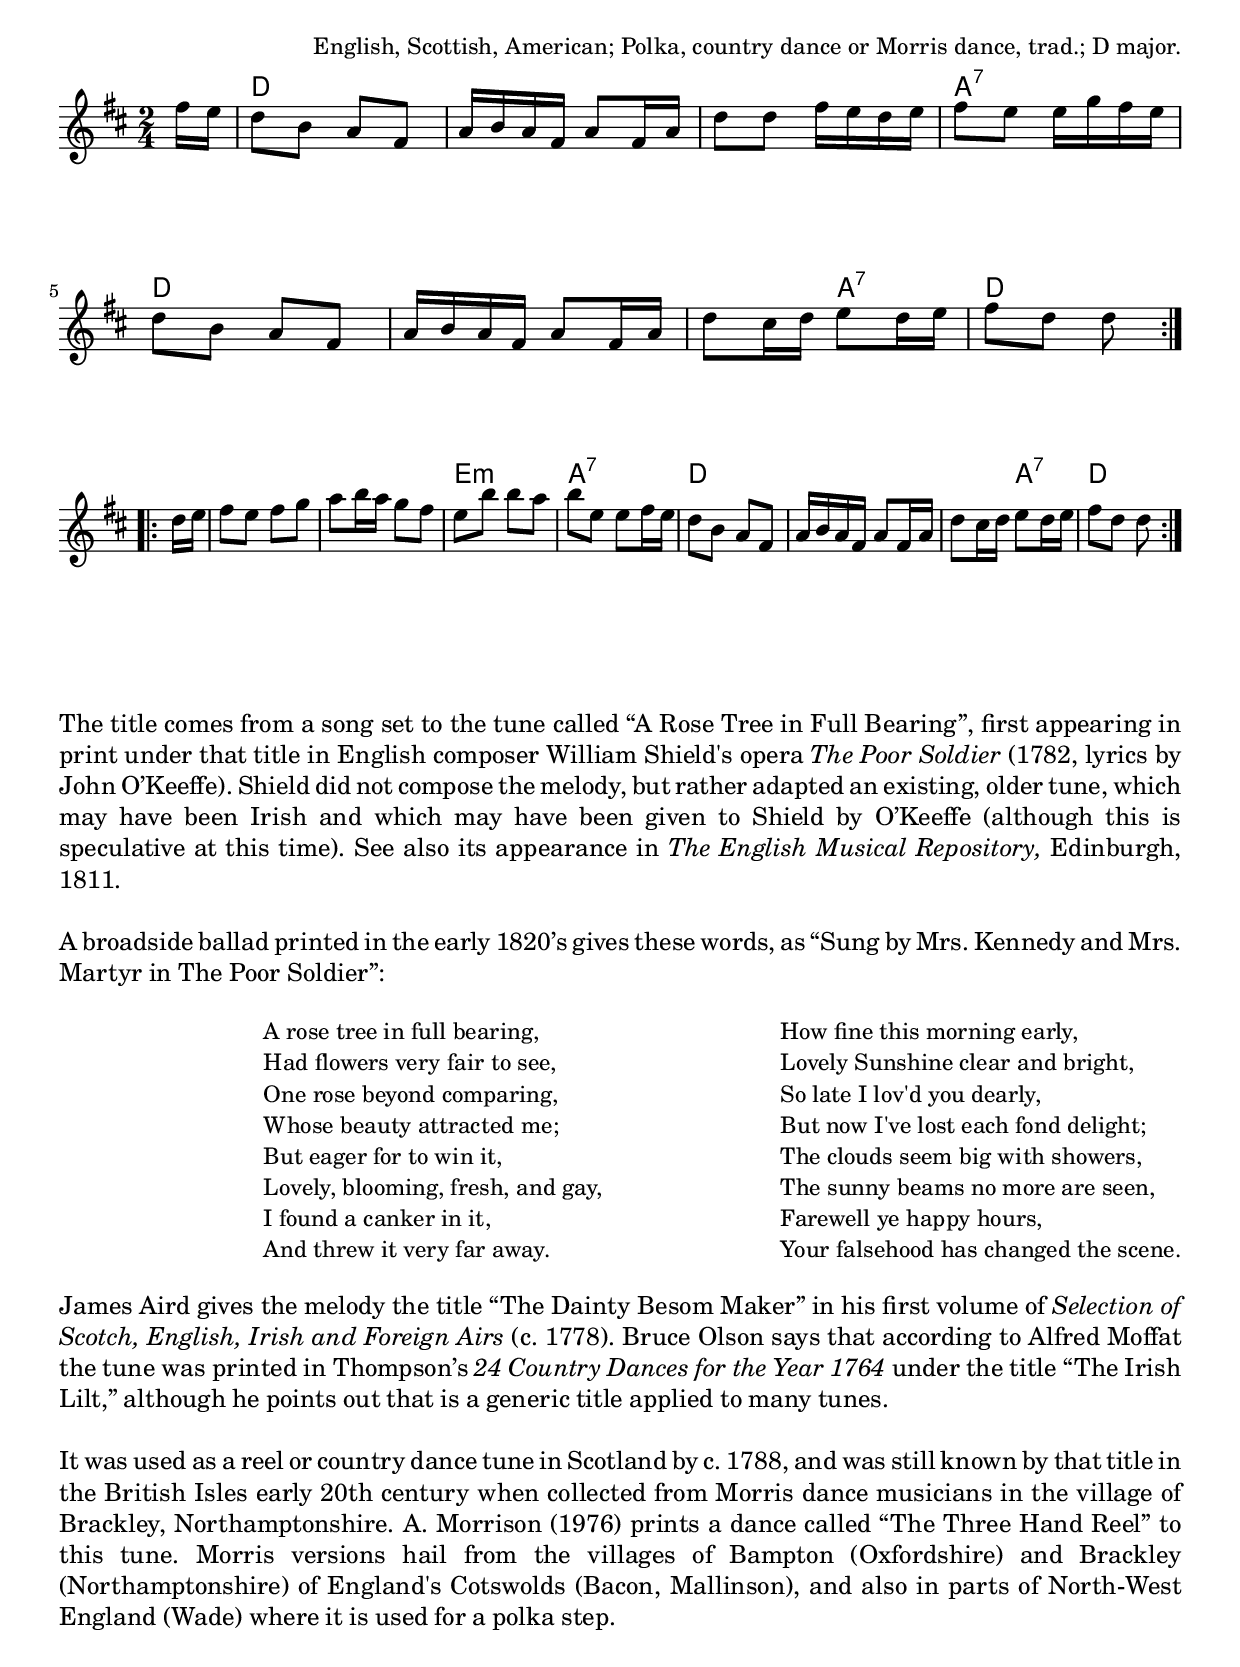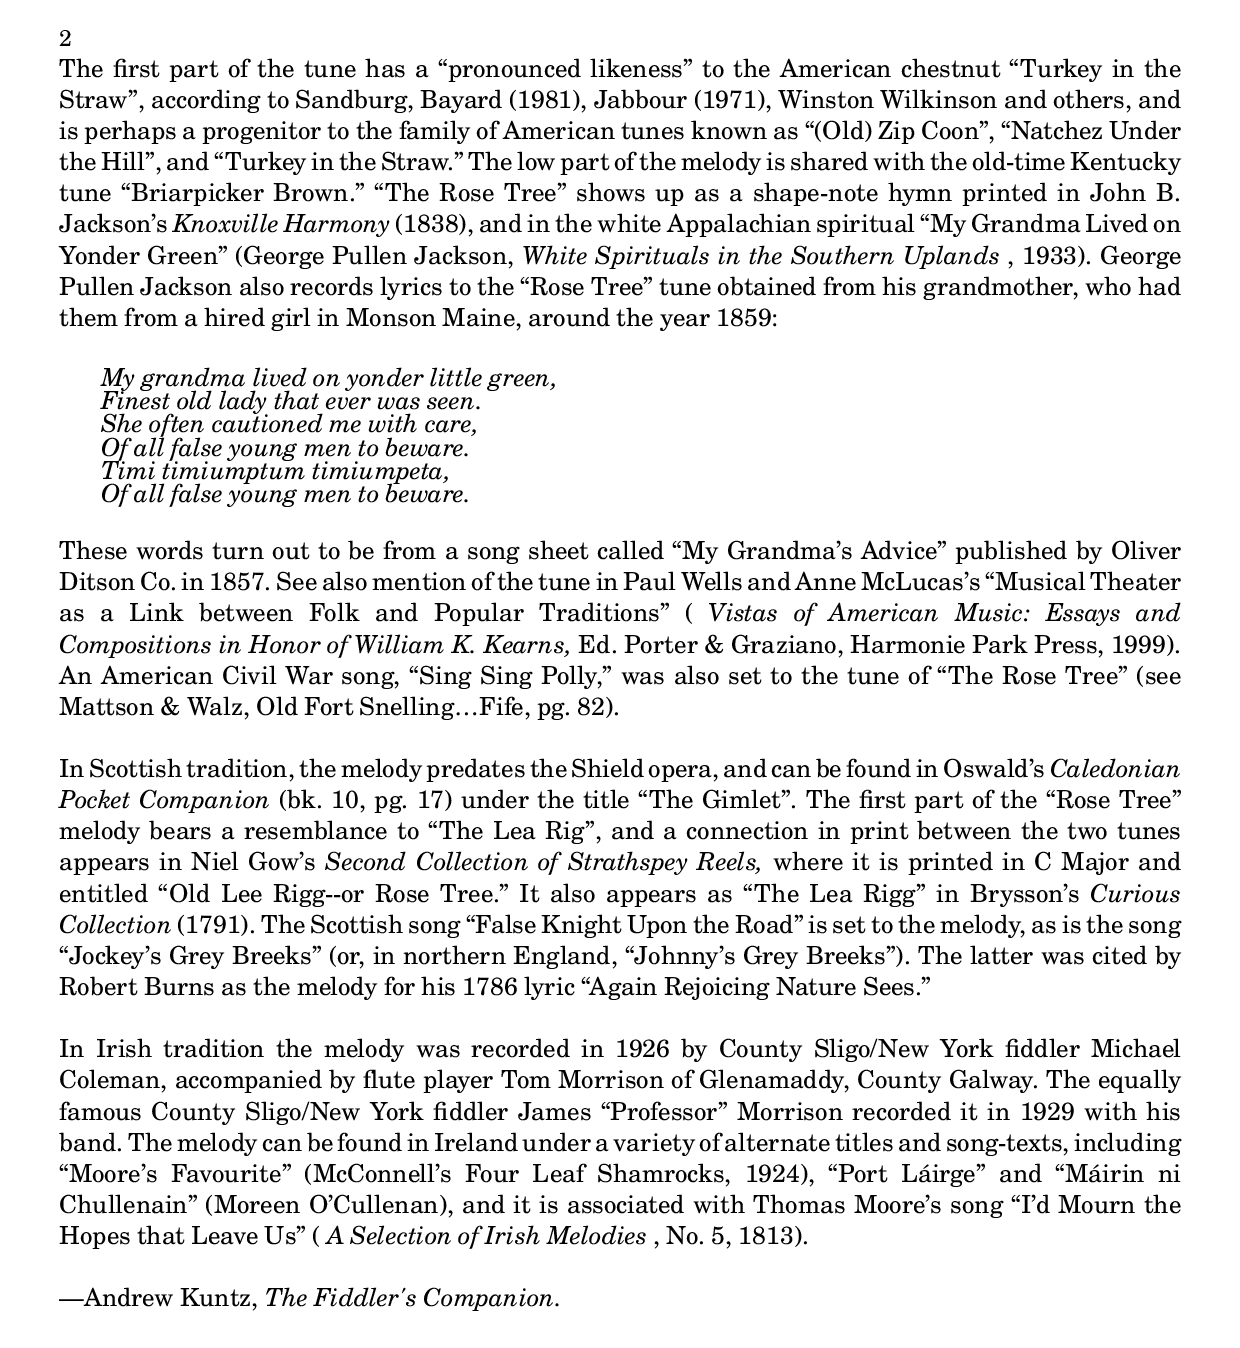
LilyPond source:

\version "2.18.2"
\include "util.ly"

\tocItem \markup "The Rose Tree"

\score {
  <<
    \relative fis'' {
      \time 2/4
      \key d \major

      \repeat volta 2 {
        \partial 8 fis16 e |
        d8 b a fis |
        a16 b a fis a8 fis16 a |
        d8 d fis16 e d e |
        fis8 e e16 g fis e |

        d8 b a fis |
        a16 b a fis a8 fis16 a |
        d8 cis16 d e8 d16 e |
        fis8 d d
      }
      \break

      \repeat volta 2 {
        d16 e |
        fis8 e fis g |
        a b16 a g8 fis |
        e8 b' b a |

        b8 e, e fis16 e |
        d8 b a fis |
        a16 b a fis a8 fis16 a |
        d8 cis16 d e8 d16 e |
        fis8 d d
      }
    }

    \chords {
      \time 2/4
      \set chordChanges = ##t
      \repeat volta 2 {
        \partial 8 s8 |
        d2 | d2 | d2 | a2:7 |
        d2 | d2 | d4 a4:7 | d4~d8
      }
      \repeat volta 2 {
        s8 |
        d2 | d2 | e2:m | a2:7 |
        d2 | d2 | d4 a4:7 | d4~d8
      }
    }
  >>

  \header {
    title = "The Rose Tree"
    opus = "English, Scottish, American; Polka, country dance or Morris dance, trad.; D major."
  }

  \layout{ indent = 0 }
  \midi{ \tempo 4 = 200 }
}

\markuplist {
  \paragraph {
   The title comes from a song set to the tune called “A Rose Tree in Full Bearing”,
   first appearing in print under that title in English composer William Shield's
   opera \italic{The Poor Soldier} (1782, lyrics by John O’Keeffe). Shield did not
   compose the melody, but rather adapted an existing, older tune, which may have
   been Irish and which may have been given to Shield by O’Keeffe (although this
   is speculative at this time). See also its appearance in
   \italic{The English Musical Repository,} Edinburgh, 1811.
  }
  \paragraph {
    A broadside ballad printed in the early 1820’s gives these words, as
    “Sung by Mrs. Kennedy and Mrs. Martyr in The Poor Soldier”:
  }

  \fill-line {
    \hspace #1
    \column {
      \line {A rose tree in full bearing,}
      \line {Had flowers very fair to see,}
      \line {One rose beyond comparing,}
      \line {Whose beauty attracted me;}
      \line {But eager for to win it,}
      \line {Lovely, blooming, fresh, and gay,}
      \line {I found a canker in it,}
      \line {And threw it very far away.}
    }
    \hspace #2
    \column {
      \line {How fine this morning early,}
      \line {Lovely Sunshine clear and bright,}
      \line {So late I lov'd you dearly,}
      \line {But now I've lost each fond delight;}
      \line {The clouds seem big with showers,}
      \line {The sunny beams no more are seen,}
      \line {Farewell ye happy hours,}
      \line {Your falsehood has changed the scene.}
    }
  }
  \vspace #1

  \paragraph {
    James Aird gives the melody the title “The Dainty Besom Maker” in his first
    volume of \italic{Selection of Scotch, English, Irish and Foreign Airs} (c. 1778).
    Bruce Olson says that according to Alfred Moffat the tune was printed in Thompson’s
    \italic{24 Country Dances for the Year 1764} under the title “The Irish Lilt,”
    although he points out that is a generic title applied to many tunes.
  }
  \paragraph {
    It was used as a reel or country dance tune in Scotland by c. 1788, and was still
    known by that title in the British Isles early 20th century when collected from
    Morris dance musicians in the village of Brackley, Northamptonshire. A. Morrison (1976)
    prints a dance called “The Three Hand Reel” to this tune. Morris versions hail from
    the villages of Bampton (Oxfordshire) and Brackley (Northamptonshire) of England's
    Cotswolds (Bacon, Mallinson), and also in parts of North‑West England (Wade) where
    it is used for a polka step.
  }
}
\pageBreak
\markuplist {
  \paragraph {
    The first part of the tune has a “pronounced likeness” to the American chestnut
    “Turkey in the Straw”, according to Sandburg, Bayard (1981), Jabbour (1971),
    Winston Wilkinson and others, and is perhaps a progenitor to the family of
    American tunes known as “(Old) Zip Coon”, “Natchez Under the Hill”, and
    “Turkey in the Straw.” The low part of the melody is shared with the old-time
    Kentucky tune “Briarpicker Brown.”
    “The Rose Tree” shows up as a shape-note hymn printed in John B. Jackson’s
    \italic{Knoxville Harmony} (1838), and in the white Appalachian spiritual
    “My Grandma Lived on Yonder Green” (George Pullen Jackson,
    \italic{White Spirituals in the Southern Uplands}, 1933).
    George Pullen Jackson also records lyrics to the “Rose Tree” tune obtained
    from his grandmother, who had them from a hired girl in Monson Maine,
    around the year 1859:
  }

  \lyric {My grandma lived on yonder little green,}
  \lyric {Finest old lady that ever was seen.}
  \lyric {She often cautioned me with care,}
  \lyric {Of all false young men to beware.}
  \lyric {Timi timiumptum timiumpeta,}
  \lyric {Of all false young men to beware.}
  \vspace #1

  \paragraph {
    These words turn out to be from a song sheet called “My Grandma’s Advice”
    published by Oliver Ditson Co. in 1857. See also mention of the tune in
    Paul Wells and Anne McLucas’s “Musical Theater as a Link between Folk and
    Popular Traditions”
    (\italic{Vistas of American Music: Essays and Compositions in Honor of William K. Kearns,}
    Ed. Porter & Graziano, Harmonie Park Press, 1999).
    An American Civil War song, “Sing Sing Polly,” was also set to the tune of
    “The Rose Tree” (see Mattson & Walz, Old Fort Snelling…Fife, pg. 82).
  }

  \paragraph {
    In Scottish tradition, the melody predates the Shield opera, and can be found
    in Oswald’s \italic{Caledonian Pocket Companion} (bk. 10, pg. 17) under the title
    “The Gimlet”. The first part of the “Rose Tree” melody bears a resemblance to
    “The Lea Rig”, and a connection in print between the two tunes appears in
    Niel Gow’s \italic{Second Collection of Strathspey Reels,} where it is printed
    in C Major and entitled “Old Lee Rigg--or Rose Tree.” It also appears as “The Lea Rigg”
    in Brysson’s \italic{Curious Collection} (1791). The Scottish song
    “False Knight Upon the Road” is set to the melody, as is the song “Jockey’s Grey Breeks”
    (or, in northern England, “Johnny’s Grey Breeks”). The latter was cited by Robert Burns
    as the melody for his 1786 lyric “Again Rejoicing Nature Sees.”
  }
  \paragraph {
    In Irish tradition the melody was recorded in 1926 by County Sligo/New York fiddler
    Michael Coleman, accompanied by flute player Tom Morrison of Glenamaddy, County Galway.
    The equally famous County Sligo/New York fiddler James “Professor” Morrison recorded
    it in 1929 with his band. The melody can be found in Ireland under a variety of
    alternate titles and song-texts, including “Moore’s Favourite”
    (McConnell’s Four Leaf Shamrocks, 1924), “Port Láirge” and “Máirin ni Chullenain”
    (Moreen O’Cullenan), and it is associated with Thomas Moore’s song
    “I’d Mourn the Hopes that Leave Us”
    (\italic{A Selection of Irish Melodies}, No. 5, 1813).
  }
  \paragraph {
    —Andrew Kuntz, \italic{The Fiddler's Companion.}
  }
}